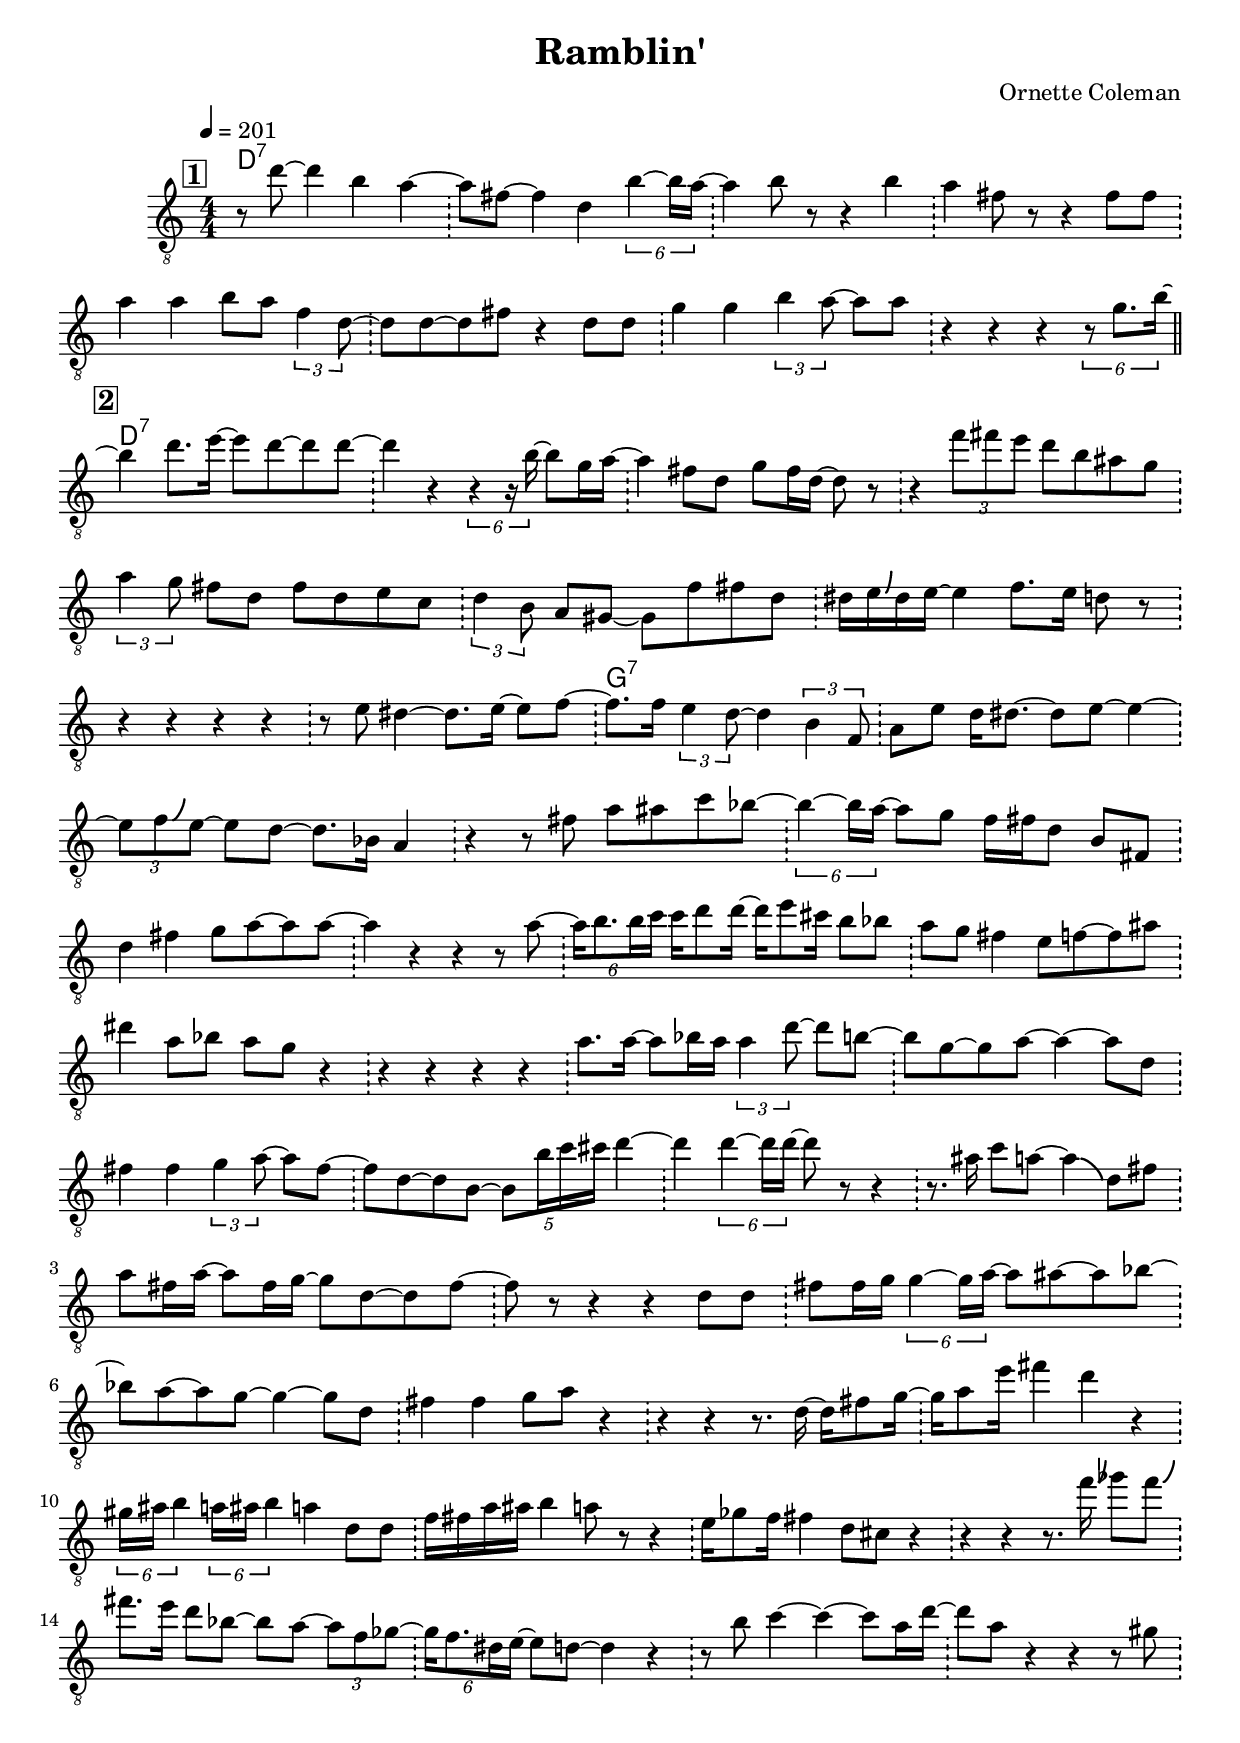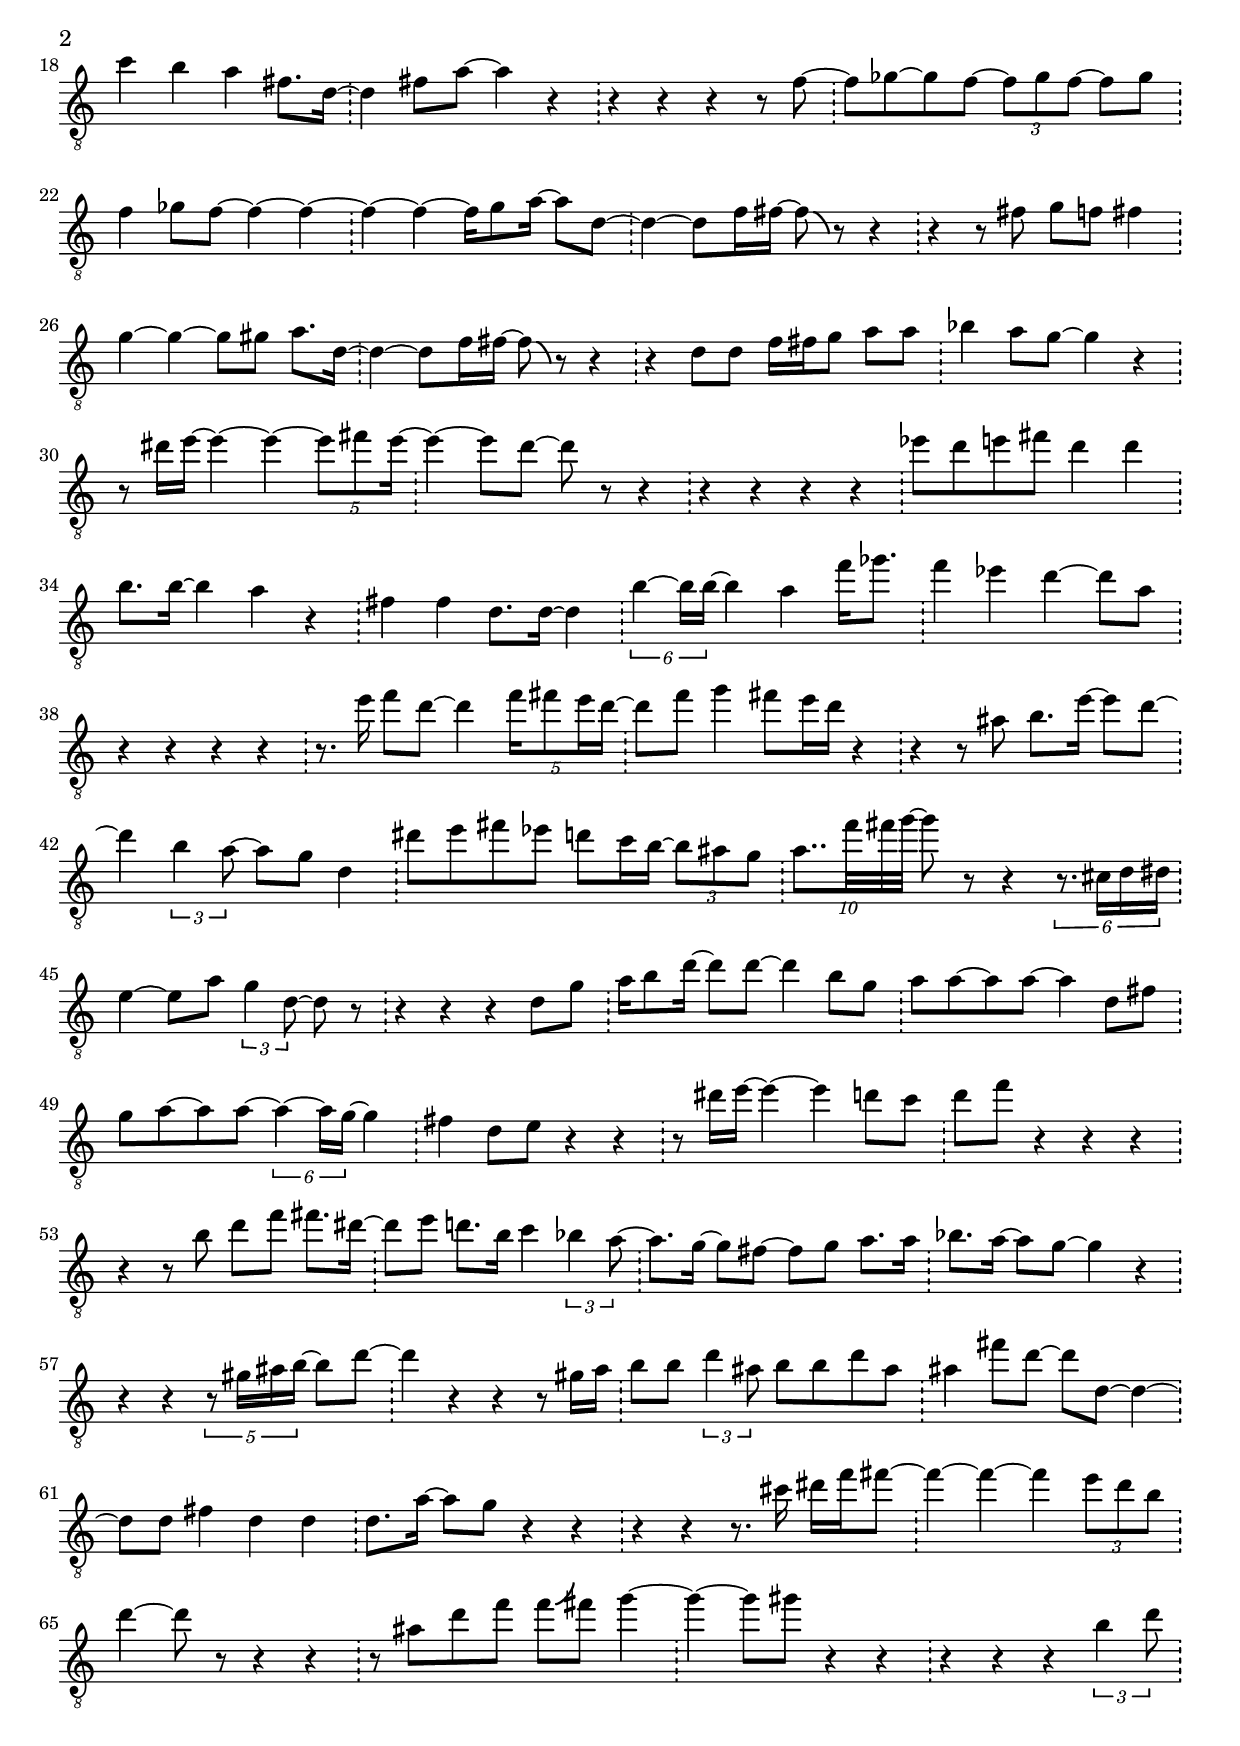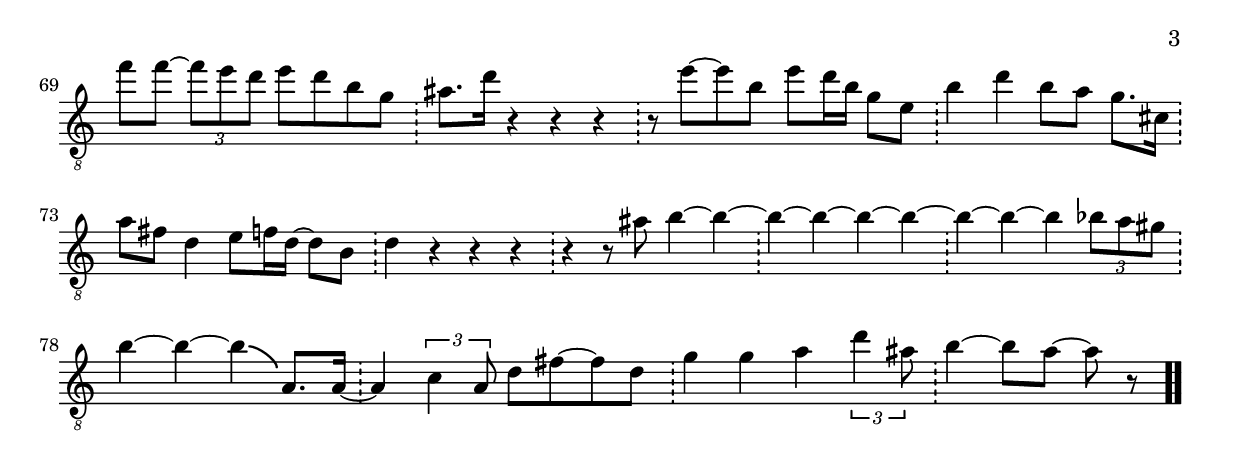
\version "2.13.2"

#(ly:set-option 'point-and-click #f)

\header {
  title = "Ramblin'"
  composer = "Ornette Coleman"
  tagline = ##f
}
global =
{
    \override Staff.TimeSignature #'style = #'()
    \time 4/4
    \clef "treble_8"
    \key c \major
    \override Rest #'direction = #'0
    \override MultiMeasureRest #'staff-position = #0
}
\score
{
<<
    \transpose c' c'

    \new ChordNames { \chords {
      \set majorSevenSymbol = \markup { "maj7" }
      \set minorChordModifier = \markup { \char ##x2013 }
      
       d4:7  s4  s4  s4  s4  s4  s4  s4 
       s4  s4  s4  s4  s4  s4  s4  s4 
       s4  s4  s4  s4  s4  s4  s4  s4 
       s4  s4  s4  s4  s4  s4  s4  s4 
       d4:7  s4  s4  s4  s4  s4  s4  s4 
       s4  s4  s4  s4  s4  s4  s4  s4 
       s4  s4  s4  s4  s4  s4  s4  s4 
       s4  s4  s4  s4  s4  s4  s4  s4 
       s4  s4  s4  s4  g4:7|
      }
      }

    \new Staff
    <<
    \transpose c' c'

    {
      \global
  		%\override Score.MetronomeMark #'transparent = ##t
  		%\override Score.MetronomeMark #'stencil = ##f
  		
  		\override HorizontalBracket #'direction = #UP
  		\override HorizontalBracket #'bracket-flare = #'(0 . 0)
  		
  		\override TextSpanner #'dash-fraction = #1.0
  		\override TextSpanner #'bound-details #'left #'text = \markup{ \concat{\draw-line #'(0 . -1.0) \draw-line #'(1.0 . 0) }}
  		\override TextSpanner #'bound-details #'right #'text = \markup{ \concat{ \draw-line #'(1.0 . 0) \draw-line #'(0 . -1.0) }}
          \set Score.markFormatter = #format-mark-box-numbers


      \tempo 4 = 201
      \set Score.currentBarNumber = #-31
     
      \bar "||" \mark \default r8 d''8~ 
       d''4 
       b'4 
       a'4~ 
      \bar "!" a'8 fis'8~ 
       fis'4 
       d'4 
       \tuplet 6/4 {b'4~ b'16 a'16~} 
      \bar "!" a'4 
       b'8 r8 
       r4 
       b'4 
      \bar "!" a'4 
       fis'8 r8 
       r4 
       fis'8 fis'8 
      \bar "!" a'4 
       a'4 
       b'8 a'8 
       \tuplet 3/2 {f'4 d'8~} 
      \bar "!" d'8 d'8~ 
       d'8 fis'8 
       r4 
       d'8 d'8 
      \bar "!" g'4 
       g'4 
       \tuplet 3/2 {b'4 a'8~} 
       a'8 a'8 
      \bar "!" r4 
       r4 
       r4 
       \tuplet 6/4 {r8 g'8. b'16~} 
      \bar "||" \mark \default b'4 
       d''8. e''16~ 
       e''8 d''8~ 
       d''8 d''8~ 
      \bar "!" d''4 
       r4 
       \tuplet 6/4 {r4 r16 b'16~} 
       b'8 g'16 a'16~ 
      \bar "!" a'4 
       fis'8 d'8 
       g'8 fis'16 d'16~ 
       d'8 r8 
      \bar "!" r4 
       \tuplet 3/2 {f''8 fis''8 e''8} 
       d''8 b'8 
       ais'8 g'8 
      \bar "!" \tuplet 3/2 {a'4 g'8} 
       fis'8 d'8 
       fis'8 d'8 
       e'8 c'8 
      \bar "!" \tuplet 3/2 {d'4 b8} 
       a8 gis8~ 
       gis8 f'8 
       fis'8 d'8 
      \bar "!" dis'16 e'16\bendAfter #+4  dis'16 e'16~ 
       e'4 
       f'8. e'16 
       d'8 r8 
      \bar "!" r4 
       r4 
       r4 
       r4 
      \bar "!" r8 e'8 
       dis'4~ 
       dis'8. e'16~ 
       e'8 f'8~ 
      \bar "!" f'8. f'16 
       \tuplet 3/2 {e'4 d'8~} 
       d'4 
       \tuplet 3/2 {b4 f8} 
      \bar "!" a8 e'8 
       d'16 dis'8.~ 
       dis'8 e'8~ 
       e'4~ 
      \bar "!" \tuplet 3/2 {e'8 f'8\bendAfter #+4  e'8~} 
       e'8 d'8~ 
       d'8. bes16 
       a4 
      \bar "!" r4 
       r8 fis'8 
       a'8 ais'8 
       c''8 bes'8~ 
      \bar "!" \tuplet 6/4 {bes'4~ bes'16 a'16~} 
       a'8 g'8 
       f'16 fis'16 d'8 
       b8 fis8 
      \bar "!" d'4 
       fis'4 
       g'8 a'8~ 
       a'8 a'8~ 
      \bar "!" a'4 
       r4 
       r4 
       r8 a'8~ 
      \bar "!" \tuplet 6/4 {a'16 b'8. b'16 c''16} 
       c''16 d''8 d''16~ 
       d''16 e''8 cis''16 
       b'8 bes'8 
      \bar "!" a'8 g'8 
       fis'4 
       e'8 f'8~ 
       f'8 ais'8 
      \bar "!" dis''4 
       a'8 bes'8 
       a'8 g'8 
       r4 
      \bar "!" r4 
       r4 
       r4 
       r4 
      \bar "!" a'8. a'16~ 
       a'8 bes'16 a'16 
       \tuplet 3/2 {a'4 d''8~} 
       d''8 b'8~ 
      \bar "!" b'8 g'8~ 
       g'8 a'8~ 
       a'4~ 
       a'8 d'8 
      \bar "!" fis'4 
       fis'4 
       \tuplet 3/2 {g'4 a'8~} 
       a'8 fis'8~ 
      \bar "!" fis'8 d'8~ 
       d'8 b8~ 
       \tuplet 5/4 {b8 b'16 c''16 cis''16} 
       d''4~ 
      \bar "!" d''4 
       \tuplet 6/4 {d''4~ d''16 d''16~} 
       d''8 r8 
       r4 
      \bar "!" r8. ais'16 
       c''8 a'8~ 
       a'4\bendAfter #-4  
       d'8 fis'8 
      \bar "!" a'8 fis'16 a'16~ 
       a'8 fis'16 g'16~ 
       g'8 d'8~ 
       d'8 fis'8~ 
      \bar "!" fis'8 r8 
       r4 
       r4 
       d'8 d'8 
      \bar "!" fis'8 fis'16 g'16 
       \tuplet 6/4 {g'4~ g'16 a'16~} 
       a'8 ais'8~ 
       ais'8 bes'8~ 
      \bar "!" bes'8 a'8~ 
       a'8 g'8~ 
       g'4~ 
       g'8 d'8 
      \bar "!" fis'4 
       fis'4 
       g'8 a'8 
       r4 
      \bar "!" r4 
       r4 
       r8. d'16~ 
       d'16 fis'8 g'16~ 
      \bar "!" g'16 a'8 e''16 
       fis''4 
       d''4 
       r4 
      \bar "!" \tuplet 6/4 {gis'16 ais'16 b'4} 
       \tuplet 6/4 {a'16 ais'16 b'4} 
       a'4 
       d'8 d'8 
      \bar "!" f'16 fis'16 a'16 ais'16 
       b'4 
       a'8 r8 
       r4 
      \bar "!" e'16 ges'8 f'16 
       fis'4 
       d'8 cis'8 
       r4 
      \bar "!" r4 
       r4 
       r8. f''16\bendAfter #+4  
       ges''8 f''8\bendAfter #+4  
      \bar "!" fis''8. e''16 
       d''8 bes'8~ 
       bes'8 a'8~ 
       \tuplet 3/2 {a'8 f'8 ges'8~} 
      \bar "!" \tuplet 6/4 {ges'16 f'8. dis'16 e'16~} 
       e'8 d'8~ 
       d'4 
       r4 
      \bar "!" r8 b'8 
       c''4~ 
       c''4~ 
       c''8 a'16 d''16~ 
      \bar "!" d''8 a'8 
       r4 
       r4 
       r8 gis'8 
      \bar "!" c''4 
       b'4 
       a'4 
       fis'8. d'16~ 
      \bar "!" d'4 
       fis'8 a'8~ 
       a'4 
       r4 
      \bar "!" r4 
       r4 
       r4 
       r8 f'8~ 
      \bar "!" f'8 ges'8~ 
       ges'8 f'8~ 
       \tuplet 3/2 {f'8 ges'8 f'8~} 
       f'8 ges'8 
      \bar "!" f'4 
       ges'8 f'8~ 
       f'4~ 
       f'4~ 
      \bar "!" f'4~ 
       f'4~ 
       f'16 g'8 a'16~ 
       a'8 d'8~ 
      \bar "!" d'4~ 
       d'8 f'16 fis'16~ 
       fis'8\bendAfter #-4  r8 
       r4 
      \bar "!" r4 
       r8 fis'8 
       g'8 f'8 
       fis'4 
      \bar "!" g'4~ 
       g'4~ 
       g'8 gis'8 
       a'8. d'16~ 
      \bar "!" d'4~ 
       d'8 f'16 fis'16~ 
       fis'8\bendAfter #-4  r8 
       r4 
      \bar "!" r4 
       d'8 d'8 
       f'16 fis'16 g'8 
       a'8 a'8 
      \bar "!" bes'4 
       a'8 g'8~ 
       g'4 
       r4 
      \bar "!" r8 dis''16 e''16~ 
       e''4~ 
       e''4~ 
       \tuplet 5/4 {e''8 fis''8 e''16~} 
      \bar "!" e''4~ 
       e''8 d''8~ 
       d''8 r8 
       r4 
      \bar "!" r4 
       r4 
       r4 
       r4 
      \bar "!" es''8 d''8 
       e''8 fis''8 
       d''4 
       d''4 
      \bar "!" b'8. b'16~ 
       b'4 
       a'4 
       r4 
      \bar "!" fis'4 
       fis'4 
       d'8. d'16~ 
       d'4 
      \bar "!" \tuplet 6/4 {b'4~ b'16 b'16~} 
       b'4 
       a'4 
       f''16 ges''8. 
      \bar "!" f''4 
       es''4 
       d''4~ 
       d''8 a'8 
      \bar "!" r4 
       r4 
       r4 
       r4 
      \bar "!" r8. e''16 
       f''8 d''8~ 
       d''4 
       \tuplet 5/4 {f''16 fis''8 e''16 d''16~} 
      \bar "!" d''8 f''8 
       g''4 
       fis''8 e''16 d''16 
       r4 
      \bar "!" r4 
       r8 ais'8 
       b'8. e''16~ 
       e''8 d''8~ 
      \bar "!" d''4 
       \tuplet 3/2 {b'4 a'8~} 
       a'8 g'8 
       d'4 
      \bar "!" dis''8 e''8 
       fis''8 es''8 
       d''8 c''16 b'16~ 
       \tuplet 3/2 {b'8 ais'8 g'8} 
      \bar "!" \tuplet 10/8 {a'8.. f''32 fis''32 g''32~} 
       g''8 r8 
       r4 
       \tuplet 6/4 {r8. cis'16 d'16 dis'16} 
      \bar "!" e'4~ 
       e'8 a'8 
       \tuplet 3/2 {g'4 d'8~} 
       d'8 r8 
      \bar "!" r4 
       r4 
       r4 
       d'8 g'8 
      \bar "!" a'16 b'8 d''16~ 
       d''8 d''8~ 
       d''4 
       b'8 g'8 
      \bar "!" a'8 a'8~ 
       a'8 a'8~ 
       a'4 
       d'8 fis'8 
      \bar "!" g'8 a'8~ 
       a'8 a'8~ 
       \tuplet 6/4 {a'4~ a'16 g'16~} 
       g'4 
      \bar "!" fis'4 
       d'8 e'8 
       r4 
       r4 
      \bar "!" r8 dis''16 e''16~ 
       e''4~ 
       e''4 
       d''8 c''8 
      \bar "!" d''8 f''8 
       r4 
       r4 
       r4 
      \bar "!" r4 
       r8 b'8 
       d''8 f''8 
       fis''8. dis''16~ 
      \bar "!" dis''8 e''8 
       d''8. b'16 
       c''4 
       \tuplet 3/2 {bes'4 a'8~} 
      \bar "!" a'8. g'16~ 
       g'8 fis'8~ 
       fis'8 g'8 
       a'8. a'16 
      \bar "!" bes'8. a'16~ 
       a'8 g'8~ 
       g'4 
       r4 
      \bar "!" r4 
       r4 
       \tuplet 5/4 {r8 gis'16 ais'16 b'16~} 
       b'8 d''8~ 
      \bar "!" d''4 
       r4 
       r4 
       r8 gis'16 a'16 
      \bar "!" b'8 b'8 
       \tuplet 3/2 {d''4 ais'8} 
       b'8 b'8 
       d''8 ais'8 
      \bar "!" ais'4 
       fis''8 d''8~ 
       d''8 d'8~ 
       d'4~ 
      \bar "!" d'8 d'8 
       fis'4 
       d'4 
       d'4 
      \bar "!" d'8. a'16~ 
       a'8 g'8 
       r4 
       r4 
      \bar "!" r4 
       r4 
       r8. cis''16 
       dis''16 f''16 fis''8~ 
      \bar "!" fis''4~ 
       fis''4~ 
       fis''4 
       \tuplet 3/2 {e''8 d''8 b'8} 
      \bar "!" d''4~ 
       d''8 r8 
       r4 
       r4 
      \bar "!" r8 ais'8 
       d''8 f''8 
       f''8\bendAfter #+4  fis''8 
       g''4~ 
      \bar "!" g''4~ 
       g''8 gis''8 
       r4 
       r4 
      \bar "!" r4 
       r4 
       r4 
       \tuplet 3/2 {b'4 d''8} 
      \bar "!" f''8 f''8~ 
       \tuplet 3/2 {f''8 e''8 d''8} 
       e''8 d''8 
       b'8 g'8 
      \bar "!" ais'8. d''16 
       r4 
       r4 
       r4 
      \bar "!" r8 e''8~ 
       e''8 b'8 
       e''8 d''16 b'16 
       g'8 e'8 
      \bar "!" b'4 
       d''4 
       b'8 a'8 
       g'8. cis'16 
      \bar "!" a'8 fis'8 
       d'4 
       e'8 f'16 d'16~ 
       d'8 b8 
      \bar "!" d'4 
       r4 
       r4 
       r4 
      \bar "!" r4 
       r8 ais'8 
       b'4~ 
       b'4~ 
      \bar "!" b'4~ 
       b'4~ 
       b'4~ 
       b'4~ 
      \bar "!" b'4~ 
       b'4~ 
       b'4 
       \tuplet 3/2 {bes'8 a'8 gis'8} 
      \bar "!" b'4~ 
       b'4~ 
       b'4\bendAfter #-4  
       a8. a16~ 
      \bar "!" a4 
       \tuplet 3/2 {c'4 a8} 
       d'8 fis'8~ 
       fis'8 d'8 
      \bar "!" g'4 
       g'4 
       a'4 
       \tuplet 3/2 {d''4 ais'8} 
      \bar "!" b'4~ 
       b'8 a'8~ 
       a'8 r8\bar  ".."
    }
    >>
>>    
}
